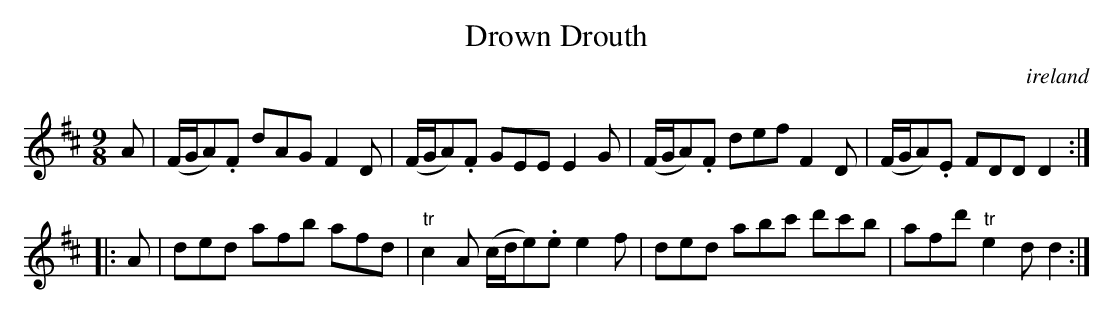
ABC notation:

X:1
T:Drown Drouth
O:ireland
M:9/8
K:D
A|\
(F/G/A).F dAG F2D| (F/G/A).F GEE E2G|\
(F/G/A).F def F2D| (F/G/A).E FDD D2::
A|\
ded afb afd| "tr"c2A (c/d/e).e e2f|\
ded abc' d'c'b| afd' "tr"e2d d2:|
